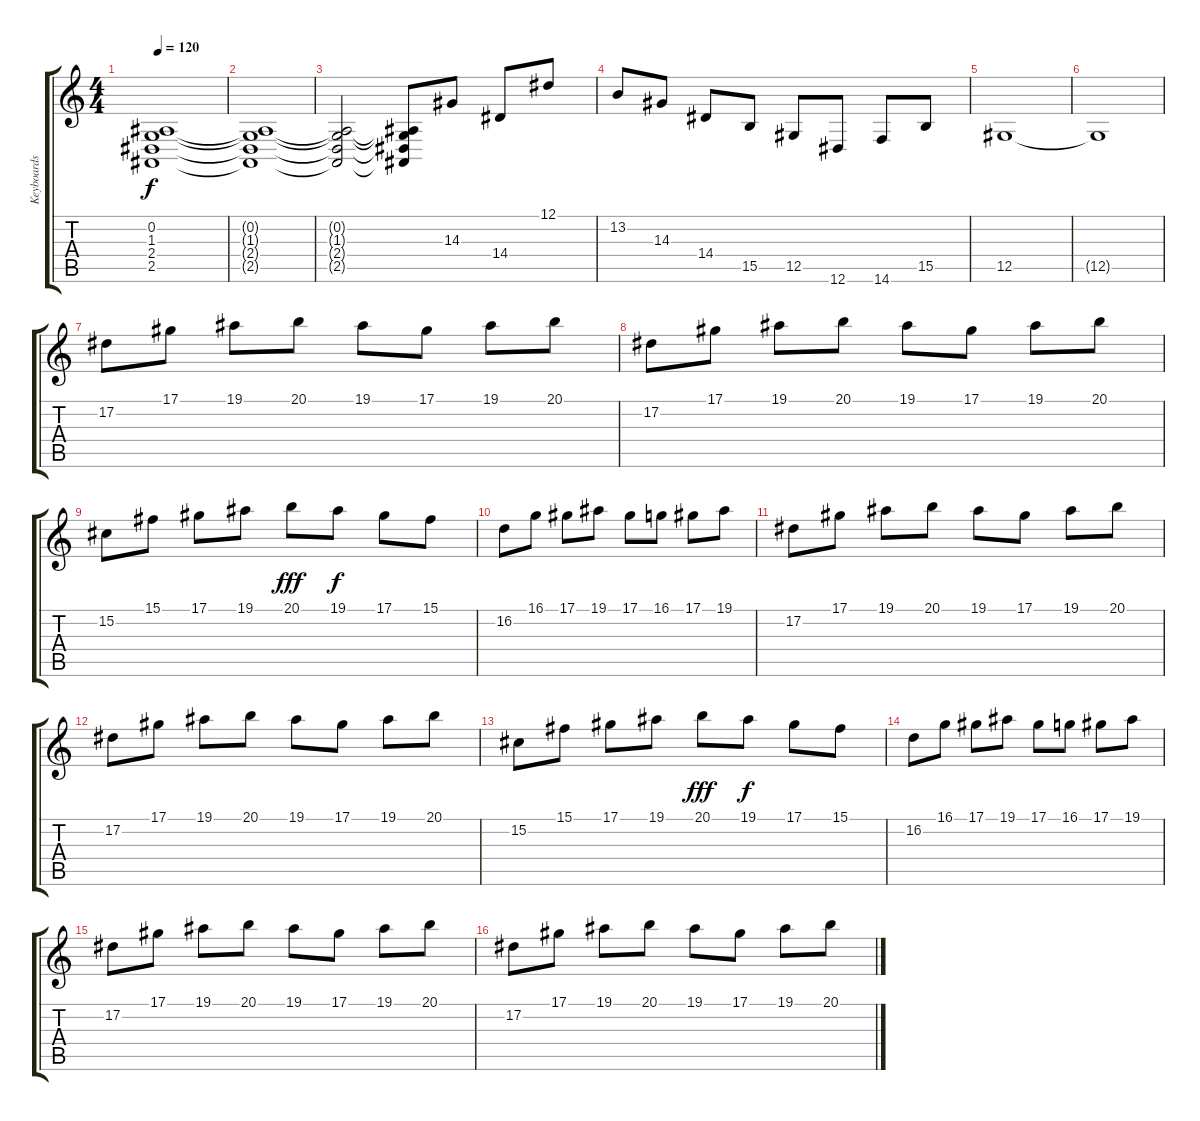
\track ("Keyboards 1" "Keyboards ") {instrument brightacousticpiano}
\staff {score tabs}
\tuning (Eb4 Bb3 Gb3 Db3 Ab2 Eb2) {hide}
\ts (4 4)
\tempo 120
\clef g2
\ks c
(0.2 1.3 2.4 2.5).1{dy f} |
(0.2{t} 1.3{t} 2.4{t} 2.5{t}).1 |
(0.2{t} 1.3{t} 2.4{t} 2.5{t}).2 (0.2{t} 1.3{t} 2.4{t} 2.5{t}).8 14.3.8 14.4.8 12.1.8 |
13.2.8 14.3.8 14.4.8 15.5.8 12.5.8 12.6.8 14.6.8 15.5.8 |
12.5.1 |
12.5{t}.1 |
17.2.8 17.1.8 19.1.8 20.1.8 19.1.8 17.1.8 19.1.8 20.1.8 |
17.2.8 17.1.8 19.1.8 20.1.8 19.1.8 17.1.8 19.1.8 20.1.8 |
15.2.8 15.1.8 17.1.8 19.1.8 20.1.8{dy fff} 19.1.8{dy f} 17.1.8 15.1.8 |
16.2.8 16.1.8 17.1.8 19.1.8 17.1.8 16.1.8 17.1.8 19.1.8 |
17.2.8 17.1.8 19.1.8 20.1.8 19.1.8 17.1.8 19.1.8 20.1.8 |
17.2.8 17.1.8 19.1.8 20.1.8 19.1.8 17.1.8 19.1.8 20.1.8 |
15.2.8 15.1.8 17.1.8 19.1.8 20.1.8{dy fff} 19.1.8{dy f} 17.1.8 15.1.8 |
16.2.8 16.1.8 17.1.8 19.1.8 17.1.8 16.1.8 17.1.8 19.1.8 |
17.2.8 17.1.8 19.1.8 20.1.8 19.1.8 17.1.8 19.1.8 20.1.8 |
17.2.8 17.1.8 19.1.8 20.1.8 19.1.8 17.1.8 19.1.8 20.1.8
